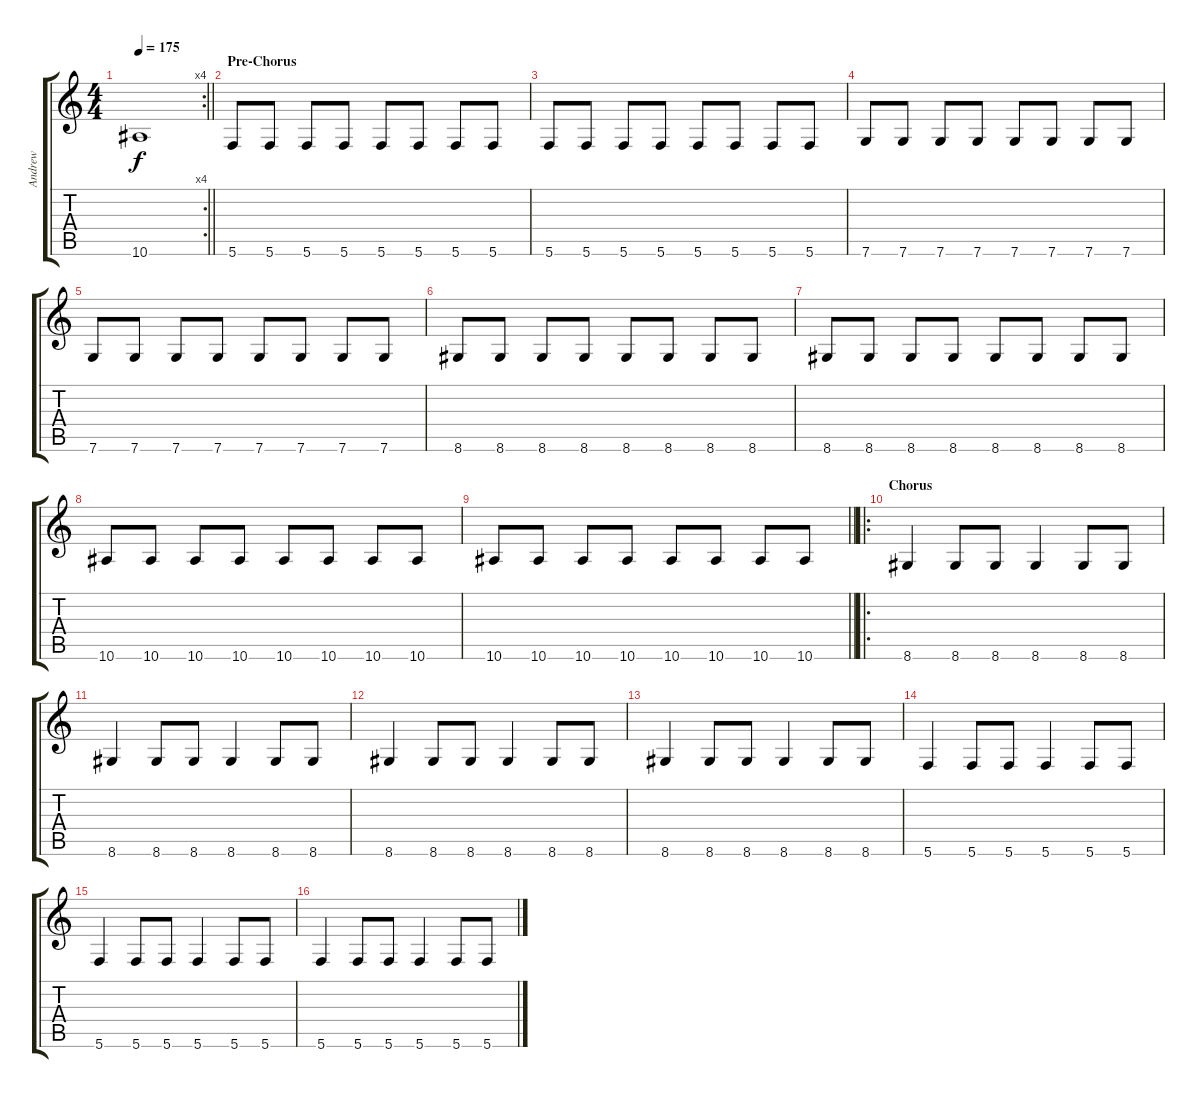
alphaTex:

\track ("Andrew" "Andrew") {instrument electricbassfinger}
\staff {score tabs}
\tuning (D4 A3 F3 C3 G2 C2) {hide}
\rc 4
\ts (4 4)
\tempo 175
\clef g2
\barLineRight lightlight
\ks c
10.6.1{dy f} |
\section ("" "Pre-Chorus")
5.6.8 5.6.8 5.6.8 5.6.8 5.6.8 5.6.8 5.6.8 5.6.8 |
5.6.8 5.6.8 5.6.8 5.6.8 5.6.8 5.6.8 5.6.8 5.6.8 |
7.6.8 7.6.8 7.6.8 7.6.8 7.6.8 7.6.8 7.6.8 7.6.8 |
7.6.8 7.6.8 7.6.8 7.6.8 7.6.8 7.6.8 7.6.8 7.6.8 |
8.6.8 8.6.8 8.6.8 8.6.8 8.6.8 8.6.8 8.6.8 8.6.8 |
8.6.8 8.6.8 8.6.8 8.6.8 8.6.8 8.6.8 8.6.8 8.6.8 |
10.6.8 10.6.8 10.6.8 10.6.8 10.6.8 10.6.8 10.6.8 10.6.8 |
\barLineRight lightlight
10.6.8 10.6.8 10.6.8 10.6.8 10.6.8 10.6.8 10.6.8 10.6.8 |
\ro
\section ("" "Chorus")
8.6.4 8.6.8 8.6.8 8.6.4 8.6.8 8.6.8 |
8.6.4 8.6.8 8.6.8 8.6.4 8.6.8 8.6.8 |
8.6.4 8.6.8 8.6.8 8.6.4 8.6.8 8.6.8 |
8.6.4 8.6.8 8.6.8 8.6.4 8.6.8 8.6.8 |
5.6.4 5.6.8 5.6.8 5.6.4 5.6.8 5.6.8 |
5.6.4 5.6.8 5.6.8 5.6.4 5.6.8 5.6.8 |
5.6.4 5.6.8 5.6.8 5.6.4 5.6.8 5.6.8
